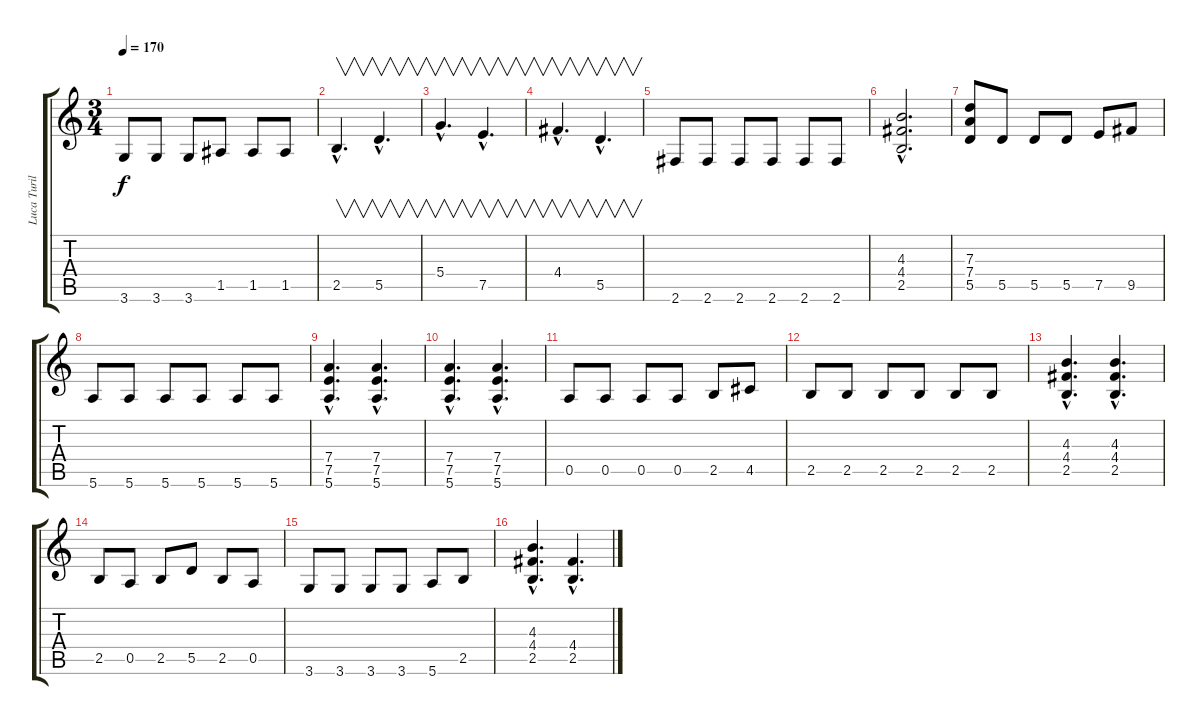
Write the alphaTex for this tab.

\track ("Luca Turilli - Rhythm Guitar" "Luca Turil") {instrument overdrivenguitar}
\staff {score tabs}
\tuning (E4 B3 G3 D3 A2 E2) {hide}
\ts (3 4)
\tempo 170
\clef g2
\ks c
3.6.8{dy f} 3.6.8 3.6.8 1.5.8 1.5.8 1.5.8 |
2.5{hac}.4{v d} 5.5{hac}.4{v d} |
5.4{hac}.4{v d} 7.5{hac}.4{v d} |
4.4{hac}.4{v d} 5.5{hac}.4{v d} |
2.6.8 2.6.8 2.6.8 2.6.8 2.6.8 2.6.8 |
(4.3{hac} 4.4{hac} 2.5{hac}).2{d} |
(7.3 7.4 5.5).8 5.5.8 5.5.8 5.5.8 7.5.8 9.5.8 |
5.6.8 5.6.8 5.6.8 5.6.8 5.6.8 5.6.8 |
(7.4{hac} 7.5{hac} 5.6{hac}).4{d} (7.4{hac} 7.5{hac} 5.6{hac}).4{d} |
(7.4{hac} 7.5{hac} 5.6{hac}).4{d} (7.4{hac} 7.5{hac} 5.6{hac}).4{d} |
0.5.8 0.5.8 0.5.8 0.5.8 2.5.8 4.5.8 |
2.5.8 2.5.8 2.5.8 2.5.8 2.5.8 2.5.8 |
(4.3{hac} 4.4{hac} 2.5{hac}).4{d} (4.3{hac} 4.4{hac} 2.5{hac}).4{d} |
2.5.8 0.5.8 2.5.8 5.5.8 2.5.8 0.5.8 |
3.6.8 3.6.8 3.6.8 3.6.8 5.6.8 2.5.8 |
(4.3{hac} 4.4{hac} 2.5{hac}).4{d} (4.4{hac} 2.5{hac}).4{d}
